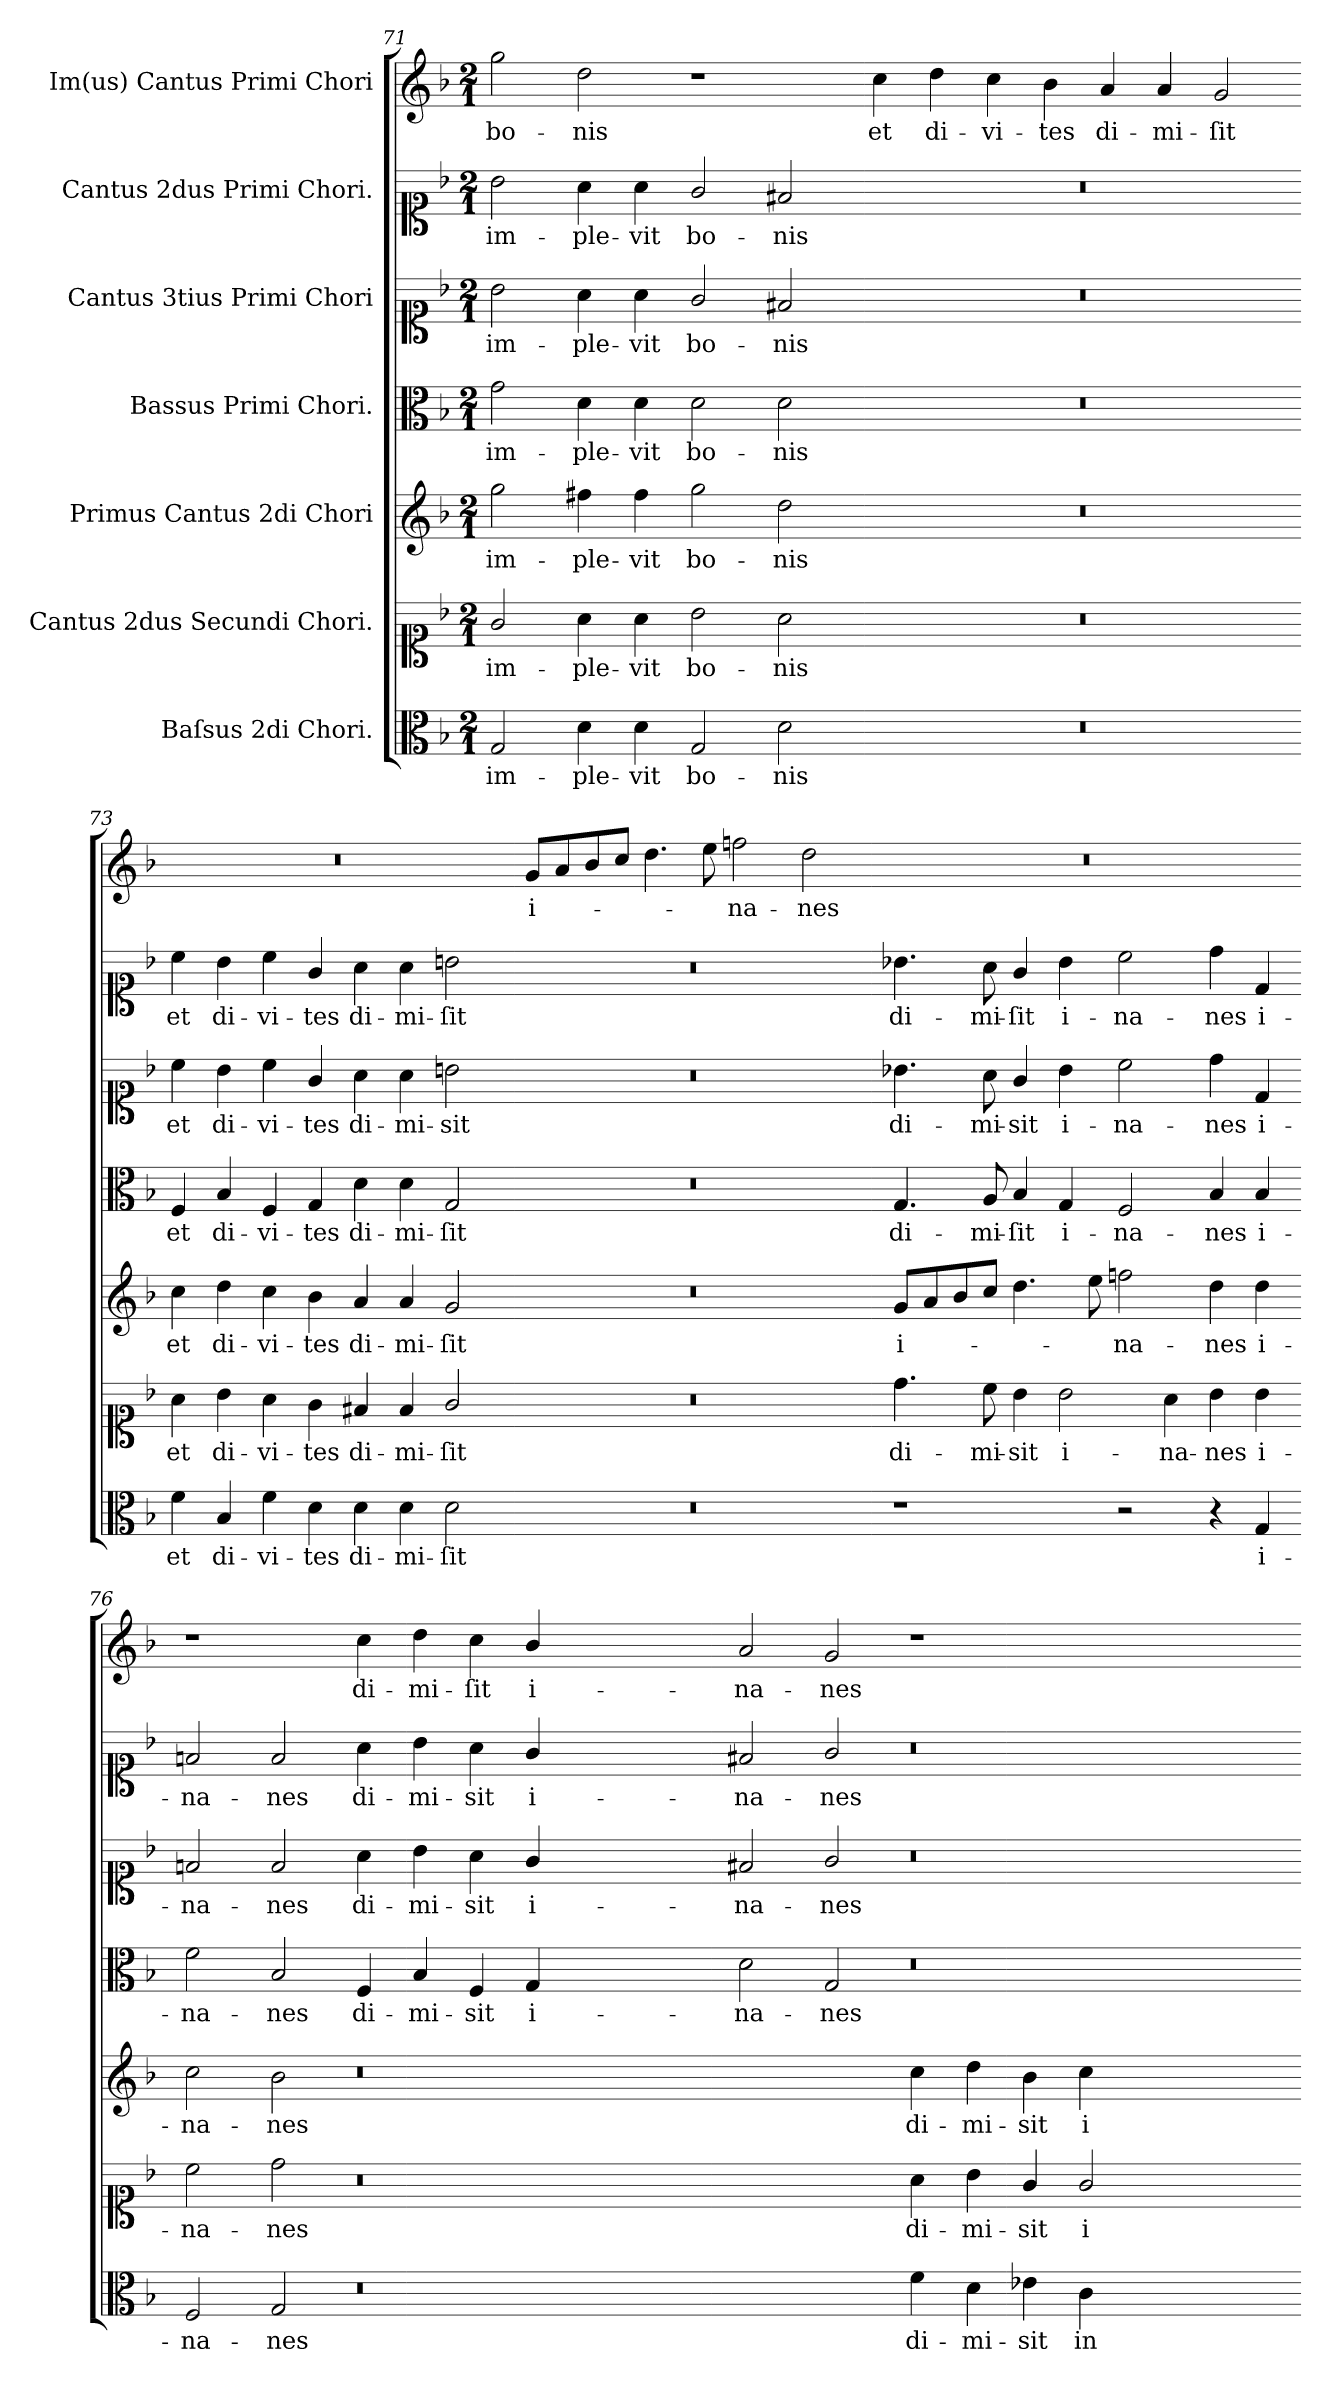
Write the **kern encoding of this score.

**kern	**text	**kern	**text	**kern	**text	**kern	**text	**kern	**text	**kern	**text	**kern	**text
*part7	*part7	*part6	*part6	*part5	*part5	*part4	*part4	*part3	*part3	*part2	*part2	*part1	*part1
*staff7	*staff7	*staff6	*staff6	*staff5	*staff5	*staff4	*staff4	*staff3	*staff3	*staff2	*staff2	*staff1	*staff1
*I"Baſsus 2di Chori.	*	*I"Cantus 2dus Secundi Chori.	*	*I"Primus Cantus 2di Chori	*	*I"Bassus Primi Chori.	*	*I"Cantus 3tius Primi Chori	*	*I"Cantus 2dus Primi Chori.	*	*I"Im(us) Cantus Primi Chori	*
*clefC3	*	*clefC1	*	*clefG2	*	*clefC3	*	*clefC1	*	*clefC1	*	*clefG2	*
*k[b-]	*	*k[b-]	*	*k[b-]	*	*k[b-]	*	*k[b-]	*	*k[b-]	*	*k[b-]	*
*M2/1	*	*M2/1	*	*M2/1	*	*M2/1	*	*M2/1	*	*M2/1	*	*M2/1	*
=71	=71	=71	=71	=71	=71	=71	=71	=71	=71	=71	=71	=71	=71
2G/	im-	2g/	im-	2gg\	im-	2g\	im-	2b-\	im-	2b-\	im-	2gg\	bo-
4d\	-ple-	4a\	-ple-	4ff#X\	-ple-	4d\	-ple-	4a\	-ple-	4a\	-ple-	2dd\	-nis
4d\	-vit	4a\	-vit	4ff#\	-vit	4d\	-vit	4a\	-vit	4a\	-vit	.	.
2G/	bo-	2b-\	bo-	2gg\	bo-	2d\	bo-	2g/	bo-	2g/	bo-	1r	.
2d\	-nis	2a\	-nis	2dd\	-nis	2d\	-nis	2f#X/	-nis	2f#X/	-nis	.	.
=72-	=72-	=72-	=72-	=72-	=72-	=72-	=72-	=72-	=72-	=72-	=72-	=72-	=72-
0r	.	0r	.	0r	.	0r	.	0r	.	0r	.	4cc\	et
.	.	.	.	.	.	.	.	.	.	.	.	4dd\	di-
.	.	.	.	.	.	.	.	.	.	.	.	4cc\	-vi-
.	.	.	.	.	.	.	.	.	.	.	.	4b-\	-tes
.	.	.	.	.	.	.	.	.	.	.	.	4a/	di-
.	.	.	.	.	.	.	.	.	.	.	.	4a/	-mi-
.	.	.	.	.	.	.	.	.	.	.	.	2g/	-ſit
=73-	=73-	=73-	=73-	=73-	=73-	=73-	=73-	=73-	=73-	=73-	=73-	=73-	=73-
4f\	et	4a\	et	4cc\	et	4F/	et	4cc\	et	4cc\	et	0r	.
4B-/	di-	4b-\	di-	4dd\	di-	4B-/	di-	4b-\	di-	4b-\	di-	.	.
4f\	-vi-	4a\	-vi-	4cc\	-vi-	4F/	-vi-	4cc\	-vi-	4cc\	-vi-	.	.
4d\	-tes	4g\	-tes	4b-\	-tes	4G/	-tes	4g/	-tes	4g/	-tes	.	.
4d\	di-	4f#X/	di-	4a/	di-	4d\	di-	4a\	di-	4a\	di-	.	.
4d\	-mi-	4f#/	-mi-	4a/	-mi-	4d\	-mi-	4a\	-mi-	4a\	-mi-	.	.
2d\	-ſit	2g/	-ſit	2g/	-ſit	2G/	-ſit	2bn\	-sit	2bn\	-ſit	.	.
=74-	=74-	=74-	=74-	=74-	=74-	=74-	=74-	=74-	=74-	=74-	=74-	=74-	=74-
0r	.	0r	.	0r	.	0r	.	0r	.	0r	.	8g/L	i-
.	.	.	.	.	.	.	.	.	.	.	.	8a/	.
.	.	.	.	.	.	.	.	.	.	.	.	8b-/	.
.	.	.	.	.	.	.	.	.	.	.	.	8cc/J	.
.	.	.	.	.	.	.	.	.	.	.	.	4.dd\	.
.	.	.	.	.	.	.	.	.	.	.	.	8ee\	.
.	.	.	.	.	.	.	.	.	.	.	.	2ffn\	-na-
.	.	.	.	.	.	.	.	.	.	.	.	2dd\	-nes
=75-	=75-	=75-	=75-	=75-	=75-	=75-	=75-	=75-	=75-	=75-	=75-	=75-	=75-
1r	.	4.dd\	di-	8g/L	i-	4.G/	di-	4.b-X\	di-	4.b-X\	di-	0r	.
.	.	.	.	8a/	.	.	.	.	.	.	.	.	.
.	.	.	.	8b-/	.	.	.	.	.	.	.	.	.
.	.	8cc\	-mi-	8cc/J	.	8A/	-mi-	8a\	-mi-	8a\	-mi-	.	.
.	.	4b-\	-sit	4.dd\	.	4B-/	-ſit	4g/	-sit	4g/	-ſit	.	.
.	.	2b-\	i-	.	.	4G/	i-	4b-\	i-	4b-\	i-	.	.
.	.	.	.	8ee\	.	.	.	.	.	.	.	.	.
2r	.	.	.	2ffn\	-na-	2F/	-na-	2cc\	-na-	2cc\	-na-	.	.
.	.	4a\	-na-	.	.	.	.	.	.	.	.	.	.
4r	.	4b-\	-nes	4dd\	-nes	4B-/	-nes	4dd\	-nes	4dd\	-nes	.	.
4G/	i-	4b-\	i-	4dd\	i-	4B-/	i-	4d/	i-	4d/	i-	.	.
=76-	=76-	=76-	=76-	=76-	=76-	=76-	=76-	=76-	=76-	=76-	=76-	=76-	=76-
2F/	-na-	2cc\	-na-	2cc\	-na-	2f\	-na-	2fn/	-na-	2fn/	-na-	1r	.
2G/	-nes	2dd\	-nes	2b-\	-nes	2B-/	-nes	2f/	-nes	2f/	-nes	.	.
0r	.	0r	.	0r	.	4F/	di-	4a\	di-	4a\	di-	4cc\	di-
.	.	.	.	.	.	4B-/	-mi-	4b-\	-mi-	4b-\	-mi-	4dd\	-mi-
.	.	.	.	.	.	4F/	-sit	4a\	-sit	4a\	-sit	4cc\	-ſit
.	.	.	.	.	.	4G/	i-	4g/	i-	4g/	i-	4b-/	i-
.	.	.	.	.	.	1ryy	.	1ryy	.	1ryy	.	1ryy	.
=77-	=77-	=77-	=77-	=77-	=77-	=77-	=77-	=77-	=77-	=77-	=77-	=77-	=77-
1ryy	.	1ryy	.	1ryy	.	2d\	-na-	2f#X/	-na-	2f#X/	-na-	2a/	-na-
.	.	.	.	.	.	2G/	-nes	2g/	-nes	2g/	-nes	2g/	-nes
4f\	di-	4a\	di-	4cc\	di-	0r	.	0r	.	0r	.	1r	.
4d\	-mi-	4b-\	-mi-	4dd\	-mi-	.	.	.	.	.	.	.	.
4e-X\	-sit	4g/	-sit	4b-\	-sit	.	.	.	.	.	.	.	.
4c\	in-	2g/	i-	4cc\	i-	.	.	.	.	.	.	.	.
1ryy	.	.	.	1ryy	.	.	.	.	.	.	.	1ryy	.
.	.	2.ryy	.	.	.	.	.	.	.	.	.	.	.
=-	=-	=-	=-	=-	=-	=-	=-	=-	=-	=-	=-	=-	=-
*-	*-	*-	*-	*-	*-	*-	*-	*-	*-	*-	*-	*-	*-
